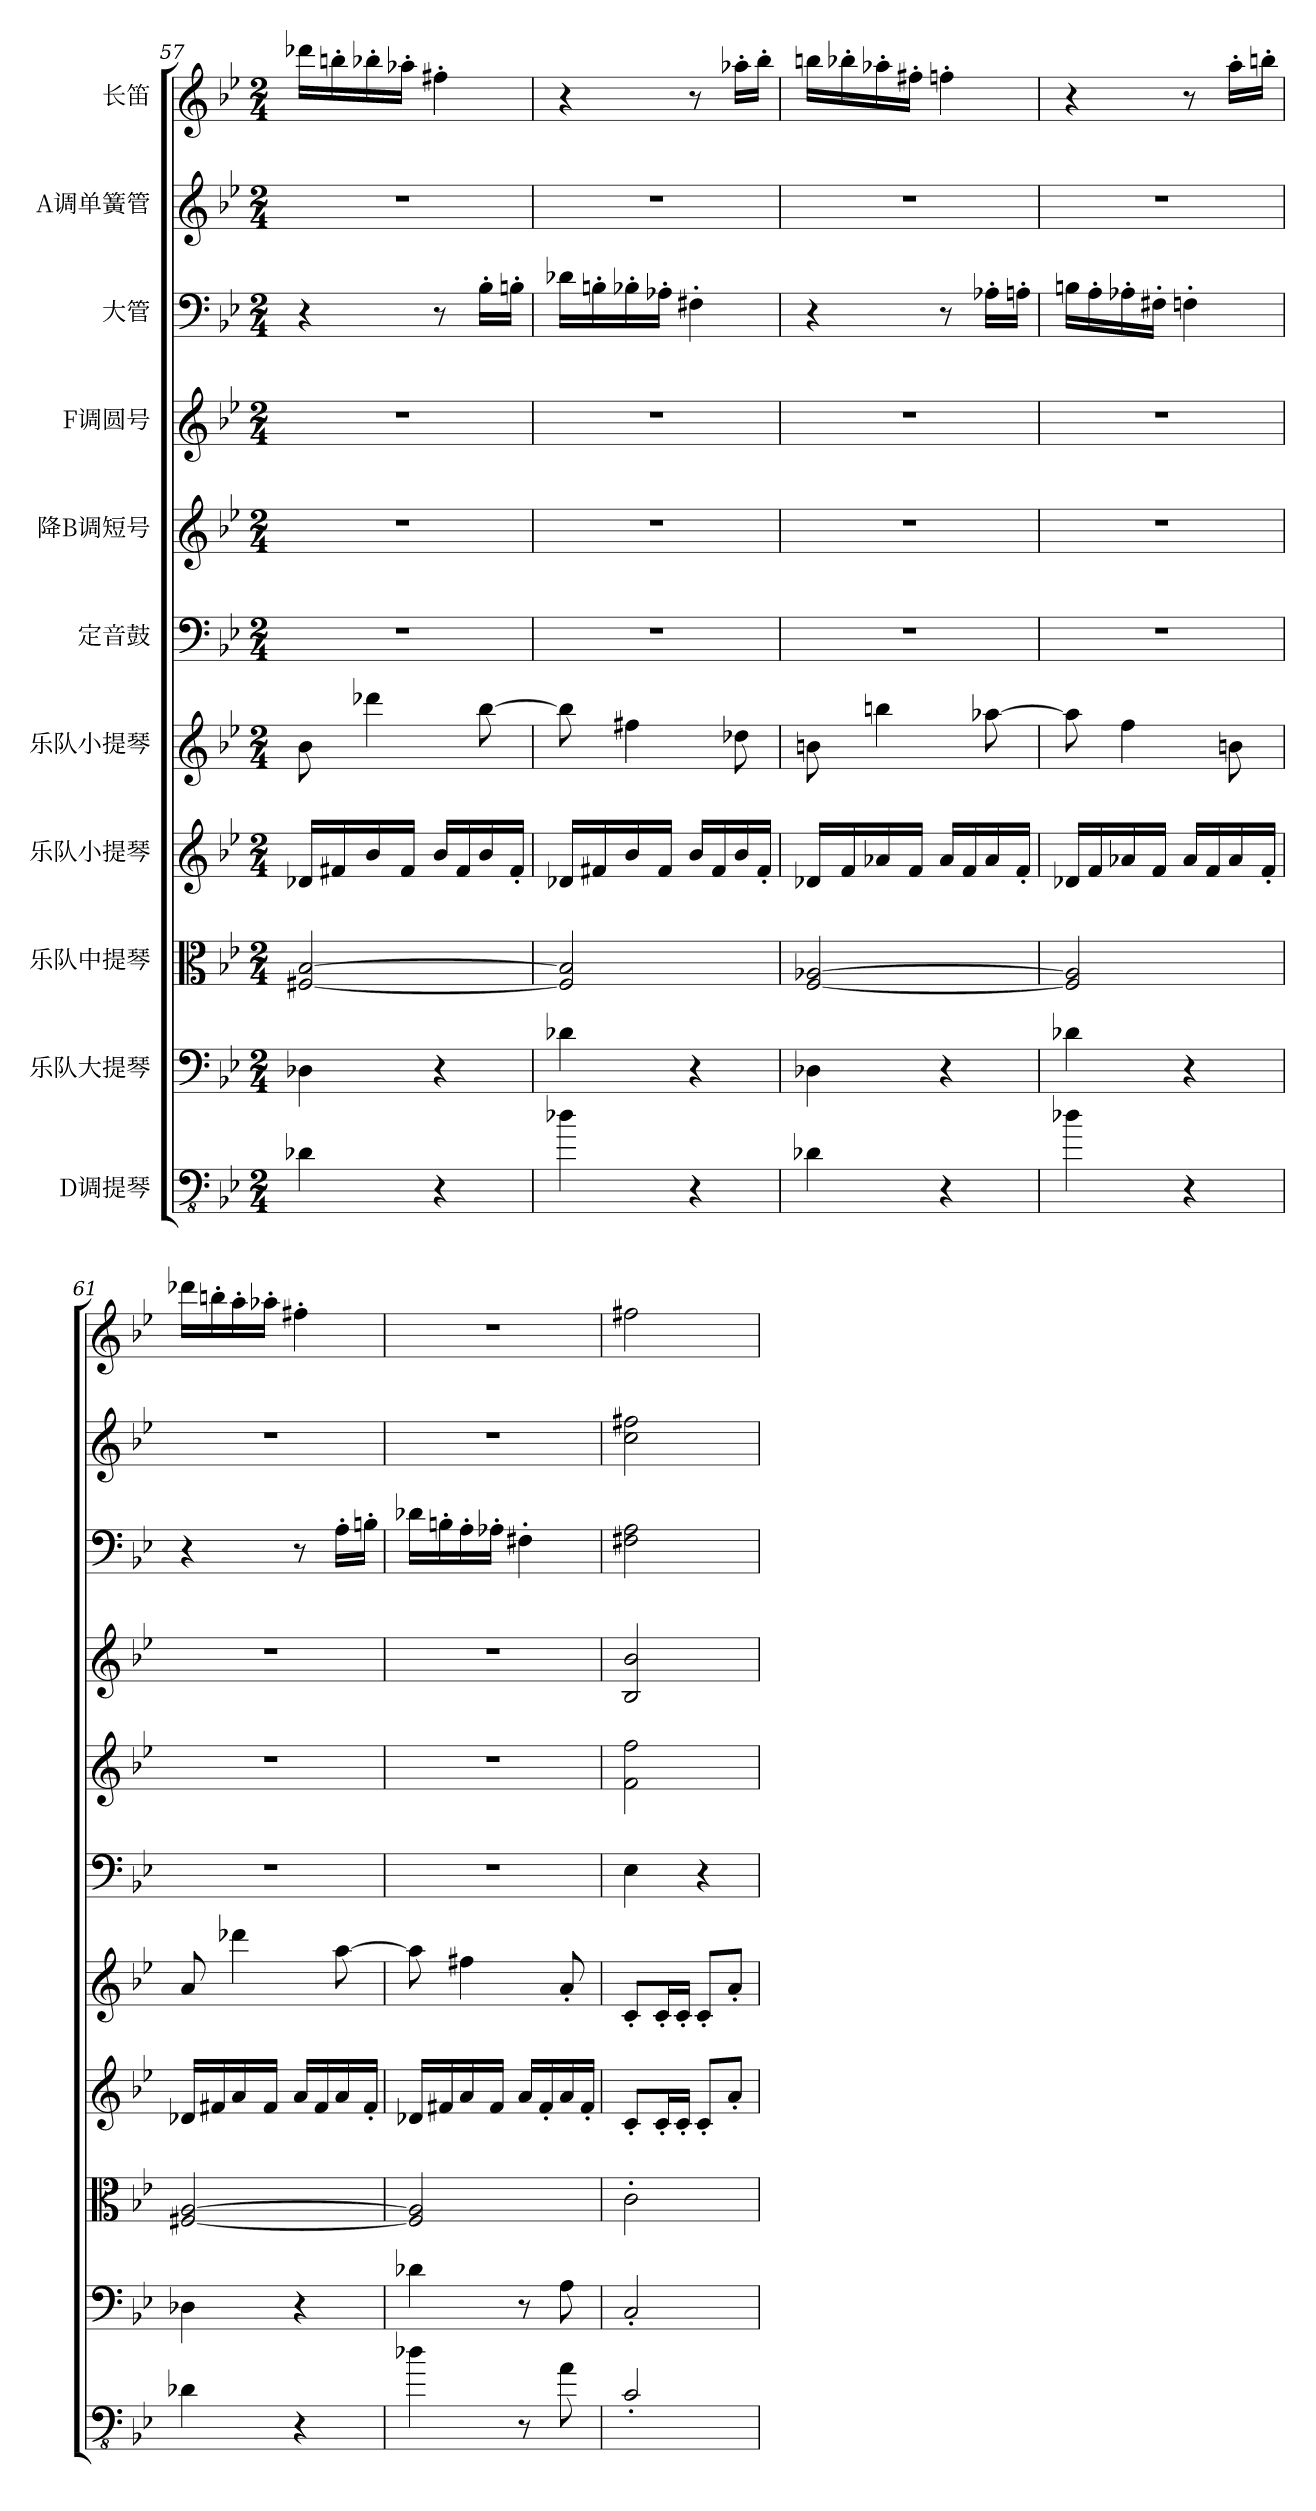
**kern	**kern	**kern	**kern	**kern	**kern	**kern	**kern	**kern	**kern	**kern
*part11	*part10	*part9	*part8	*part7	*part6	*part5	*part4	*part3	*part2	*part1
*staff11	*staff10	*staff9	*staff8	*staff7	*staff6	*staff5	*staff4	*staff3	*staff2	*staff1
*I"D调提琴	*I"乐队大提琴	*I"乐队中提琴	*I"乐队小提琴	*I"乐队小提琴	*I"定音鼓	*I"降B调短号	*I"F调圆号	*I"大管	*I"A调单簧管	*I"长笛
*clefFv4	*clefF4	*clefC3	*clefG2	*clefG2	*clefF4	*clefG2	*clefG2	*clefF4	*clefG2	*clefG2
*ITrd7c12	*	*	*	*	*	*ITrd1c2	*ITrd4c7	*	*ITrd2c3	*
*k[b-e-]	*k[b-e-]	*k[b-e-]	*k[b-e-]	*k[b-e-]	*k[b-e-]	*k[b-e-a-d-]	*k[b-e-a-]	*k[b-e-]	*k[f#]	*k[b-e-]
*M2/4	*M2/4	*M2/4	*M2/4	*M2/4	*M2/4	*M2/4	*M2/4	*M2/4	*M2/4	*M2/4
=57	=57	=57	=57	=57	=57	=57	=57	=57	=57	=57
4DD-X\	4D-X\	[2F#X/ [2B-/	16d-X/LL	8b-\	2r	2r	2r	4r	2r	16ddd-X\LL
.	.	.	16f#X/	.	.	.	.	.	.	16bbn'\
.	.	.	16b-/	4ddd-X\	.	.	.	.	.	16bb-X'\
.	.	.	16f#/JJ	.	.	.	.	.	.	16aa-X'\JJ
4r	4r	.	16b-/LL	.	.	.	.	8r	.	4ff#X'\
.	.	.	16f#/	.	.	.	.	.	.	.
.	.	.	16b-/	[8bb-\	.	.	.	16B-'\LL	.	.
.	.	.	16f#'/JJ	.	.	.	.	16Bn'\JJ	.	.
!!LO:PB:g=z
=58	=58	=58	=58	=58	=58	=58	=58	=58	=58	=58
4D-X\	4d-X\	2F#/] 2B-/]	16d-X/LL	8bb-\]	2r	2r	2r	16d-X\LL	2r	4r
.	.	.	16f#X/	.	.	.	.	16Bn'\	.	.
.	.	.	16b-/	4ff#X\	.	.	.	16B-X'\	.	.
.	.	.	16f#/JJ	.	.	.	.	16A-X'\JJ	.	.
4r	4r	.	16b-/LL	.	.	.	.	4F#X'\	.	8r
.	.	.	16f#/	.	.	.	.	.	.	.
.	.	.	16b-/	8dd-X\	.	.	.	.	.	16aa-X'\LL
.	.	.	16f#'/JJ	.	.	.	.	.	.	16bb-'\JJ
=59	=59	=59	=59	=59	=59	=59	=59	=59	=59	=59
4DD-X\	4D-X\	[2F/ [2A-X/	16d-X/LL	8bn\	2r	2r	2r	4r	2r	16bbn\LL
.	.	.	16f/	.	.	.	.	.	.	16bb-X'\
.	.	.	16a-X/	4bbn\	.	.	.	.	.	16aa-X'\
.	.	.	16f/JJ	.	.	.	.	.	.	16ff#X'\JJ
4r	4r	.	16a-/LL	.	.	.	.	8r	.	4ffn'\
.	.	.	16f/	.	.	.	.	.	.	.
.	.	.	16a-/	[8aa-X\	.	.	.	16A-X'\LL	.	.
.	.	.	16f'/JJ	.	.	.	.	16An'\JJ	.	.
=60	=60	=60	=60	=60	=60	=60	=60	=60	=60	=60
4D-X\	4d-X\	2F/] 2A-/]	16d-X/LL	8aa-\]	2r	2r	2r	16Bn\LL	2r	4r
.	.	.	16f/	.	.	.	.	16A'\	.	.
.	.	.	16a-X/	4ff\	.	.	.	16A-X'\	.	.
.	.	.	16f/JJ	.	.	.	.	16F#X'\JJ	.	.
4r	4r	.	16a-/LL	.	.	.	.	4Fn'\	.	8r
.	.	.	16f/	.	.	.	.	.	.	.
.	.	.	16a-/	8bn\	.	.	.	.	.	16aa'\LL
.	.	.	16f'/JJ	.	.	.	.	.	.	16bbn'\JJ
!!LO:PB:g=z
=61	=61	=61	=61	=61	=61	=61	=61	=61	=61	=61
4DD-X\	4D-X\	[2F#X/ [2A/	16d-X/LL	8a/	2r	2r	2r	4r	2r	16ddd-X\LL
.	.	.	16f#X/	.	.	.	.	.	.	16bbn'\
.	.	.	16a/	4ddd-X\	.	.	.	.	.	16aa'\
.	.	.	16f#/JJ	.	.	.	.	.	.	16aa-X'\JJ
4r	4r	.	16a/LL	.	.	.	.	8r	.	4ff#X'\
.	.	.	16f#/	.	.	.	.	.	.	.
.	.	.	16a/	[8aa\	.	.	.	16A'\LL	.	.
.	.	.	16f#'/JJ	.	.	.	.	16Bn'\JJ	.	.
=62	=62	=62	=62	=62	=62	=62	=62	=62	=62	=62
4D-X\	4d-X\	2F#/] 2A/]	16d-X/LL	8aa\]	2r	2r	2r	16d-X\LL	2r	2r
.	.	.	16f#X/	.	.	.	.	16Bn'\	.	.
.	.	.	16a/	4ff#X\	.	.	.	16A'\	.	.
.	.	.	16f#/JJ	.	.	.	.	16A-X'\JJ	.	.
8r	8r	.	16a/LL	.	.	.	.	4F#X'\	.	.
.	.	.	16f#'/	.	.	.	.	.	.	.
8AA\	8A\	.	16a/	8a'/	.	.	.	.	.	.
.	.	.	16f#'/JJ	.	.	.	.	.	.	.
=63	=63	=63	=63	=63	=63	=63	=63	=63	=63	=63
2CC'/	2C'/	2c'\	8c'/L	8c'/L	4E-\	2e-\ 2ee-\	2E-/ 2e-/	2F#X\ 2A\	2a\ 2dd#X\	2ff#X\
.	.	.	16c'/L	16c'/L	.	.	.	.	.	.
.	.	.	16c'/JJ	16c'/JJ	.	.	.	.	.	.
.	.	.	8c'/L	8c'/L	4r	.	.	.	.	.
.	.	.	8a'/J	8a'/J	.	.	.	.	.	.
=	=	=	=	=	=	=	=	=	=	=
*-	*-	*-	*-	*-	*-	*-	*-	*-	*-	*-
